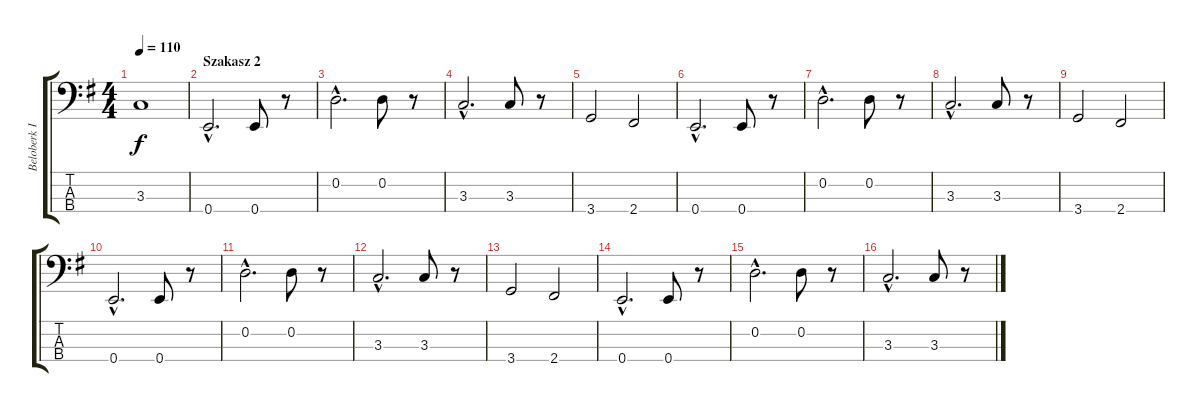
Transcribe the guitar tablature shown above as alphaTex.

\track ("Beloberk István" "Beloberk I") {instrument electricbassfinger}
\staff {score tabs}
\tuning (G2 D2 A1 E1) {hide}
\ts (4 4)
\tempo 110
\clef f4
\ks eminor
3.3.1{dy f} |
\section ("" "Szakasz 2")
0.4{hac}.2{d} 0.4.8 r.8 |
0.2{hac}.2{d} 0.2.8 r.8 |
3.3{hac}.2{d} 3.3.8 r.8 |
3.4.2 2.4.2 |
0.4{hac}.2{d} 0.4.8 r.8 |
0.2{hac}.2{d} 0.2.8 r.8 |
3.3{hac}.2{d} 3.3.8 r.8 |
3.4.2 2.4.2 |
0.4{hac}.2{d} 0.4.8 r.8 |
0.2{hac}.2{d} 0.2.8 r.8 |
3.3{hac}.2{d} 3.3.8 r.8 |
3.4.2 2.4.2 |
0.4{hac}.2{d} 0.4.8 r.8 |
0.2{hac}.2{d} 0.2.8 r.8 |
3.3{hac}.2{d} 3.3.8 r.8
